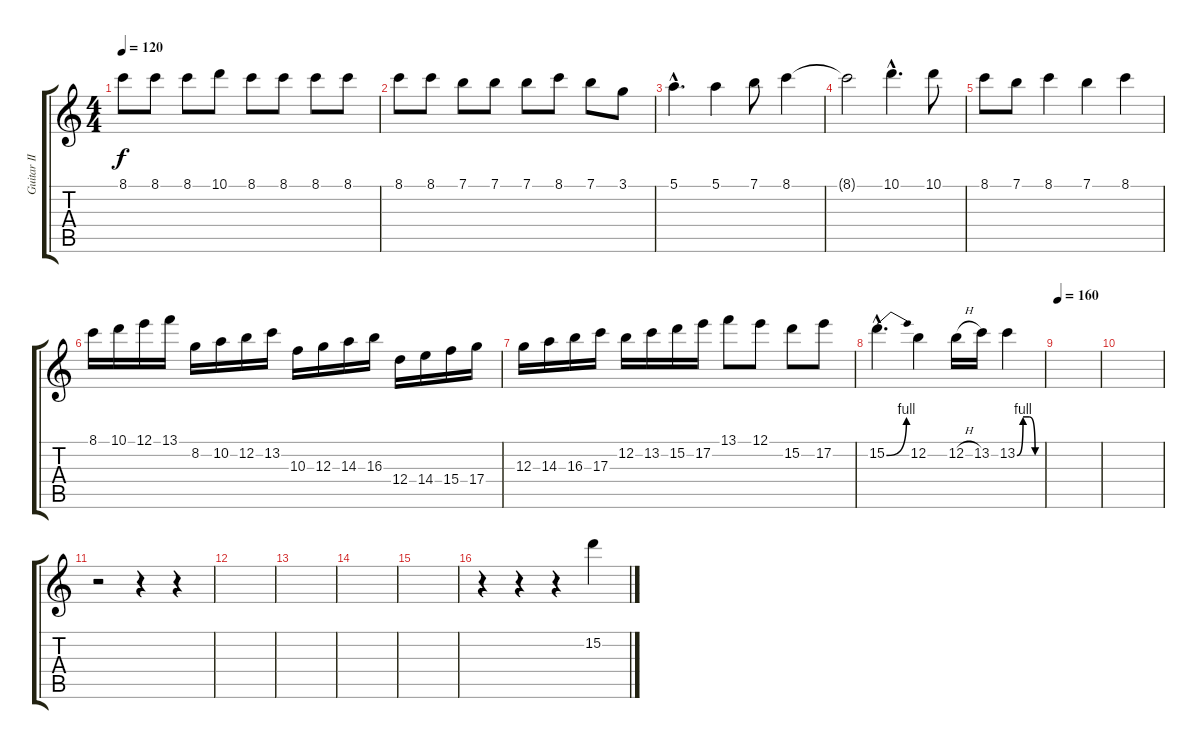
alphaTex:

\track ("Guitar II (Solo)" "Guitar II ") {instrument overdrivenguitar}
\staff {score tabs}
\tuning (E4 B3 G3 D3 A2 E2) {hide}
\ts (4 4)
\tempo 120
\clef g2
\ks c
8.1.8{dy f} 8.1.8 8.1.8 10.1.8 8.1.8 8.1.8 8.1.8 8.1.8 |
8.1.8 8.1.8 7.1.8 7.1.8 7.1.8 8.1.8 7.1.8 3.1.8 |
5.1{hac}.4{d} 5.1.4 7.1.8 8.1.4 |
8.1{t}.2 10.1{hac}.4{d} 10.1.8 |
8.1.8 7.1.8 8.1.4 7.1.4 8.1.4 |
8.1.16 10.1.16 12.1.16 13.1.16 8.2.16 10.2.16 12.2.16 13.2.16 10.3.16 12.3.16 14.3.16 16.3.16 12.4.16 14.4.16 15.4.16 17.4.16 |
12.3.16 14.3.16 16.3.16 17.3.16 12.2.16 13.2.16 15.2.16 17.2.16 13.1.8 12.1.8 15.2.8 17.2.8 |
15.2{be (bend 0 0 60 4) hac}.4{d} 12.2.4 12.2{h}.16 13.2.16 13.2{be (custom 0 0 15 4 30 4 45 0 60 0)}.4 |
\tempo 160
|
|
r.2 r.4 r.4 |
|
|
|
|
r.4 r.4 r.4 15.2.4
